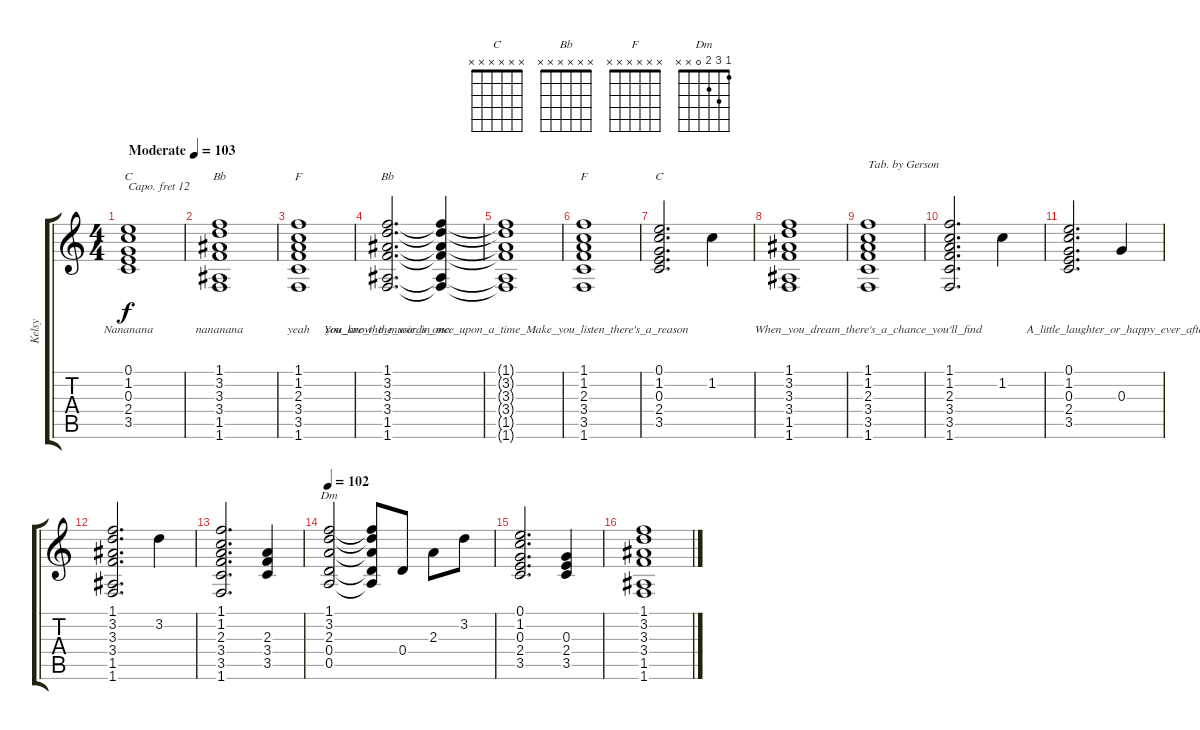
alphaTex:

\track ("Kelsy" "Kelsy") {instrument brightacousticpiano}
\staff {score tabs}
\capo 12
\tuning (E4 B3 G3 D3 A2 E2) {hide}
\chord ("C" 0 1 0 2 3 x)
\chord ("Bb" 1 3 3 3 1 1) {barre 1}
\chord ("F" 1 1 2 3 3 1) {barre 1}
\chord ("Bb" x x x x x x)
\chord ("F" x x x x x x)
\chord ("C" x x x x x x)
\chord ("Dm" 1 3 2 0 x x)
\ts (4 4)
\tempo (103 "Moderate")
\clef g2
\ks c
(0.1 1.2 0.3 2.4 3.5).1{ch "C" lyrics (0 "Nananana") lyrics (1 "") lyrics (2 "") lyrics (3 "") lyrics (4 "") dy f instrument brightacousticpiano} |
(1.1 3.2 3.3 3.4 1.5 1.6).1{ch "Bb" lyrics (0 "nananana") lyrics (1 "") lyrics (2 "") lyrics (3 "") lyrics (4 "")} |
(1.1 1.2 2.3 3.4 3.5 1.6).1{ch "F" lyrics (0 "yeah") lyrics (1 "") lyrics (2 "") lyrics (3 "") lyrics (4 "")} |
(1.1 3.2 3.3 3.4 1.5 1.6).2{d ch "Bb" lyrics (0 "you_are_the_music_in_me") lyrics (1 "") lyrics (2 "") lyrics (3 "") lyrics (4 "")} (1.1{t} 3.2{t} 3.3{t} 3.4{t} 1.5{t} 1.6{t}).4{lyrics (0 "") lyrics (1 "") lyrics (2 "") lyrics (3 "") lyrics (4 "")} |
(1.1{t} 3.2{t} 3.3{t} 3.4{t} 1.5{t} 1.6{t}).1{lyrics (0 "You_know_the_words_once_upon_a_time_Make_you_listen_there's_a_reason") lyrics (1 "") lyrics (2 "") lyrics (3 "") lyrics (4 "")} |
(1.1 1.2 2.3 3.4 3.5 1.6).1{ch "F" lyrics (0 "") lyrics (1 "") lyrics (2 "") lyrics (3 "") lyrics (4 "")} |
(0.1 1.2 0.3 2.4 3.5).2{d ch "C" lyrics (0 "") lyrics (1 "") lyrics (2 "") lyrics (3 "") lyrics (4 "")} 1.2.4{lyrics (0 "") lyrics (1 "") lyrics (2 "") lyrics (3 "") lyrics (4 "")} |
(1.1 3.2 3.3 3.4 1.5 1.6).1{lyrics (0 "") lyrics (1 "") lyrics (2 "") lyrics (3 "") lyrics (4 "")} |
(1.1 1.2 2.3 3.4 3.5 1.6).1{txt "Tab. by Gerson" lyrics (0 "When_you_dream_there's_a_chance_you'll_find") lyrics (1 "") lyrics (2 "") lyrics (3 "") lyrics (4 "")} |
(1.1 1.2 2.3 3.4 3.5 1.6).2{d lyrics (0 "") lyrics (1 "") lyrics (2 "") lyrics (3 "") lyrics (4 "")} 1.2.4{lyrics (0 "") lyrics (1 "") lyrics (2 "") lyrics (3 "") lyrics (4 "")} |
(0.1 1.2 0.3 2.4 3.5).2{d lyrics (0 "") lyrics (1 "") lyrics (2 "") lyrics (3 "") lyrics (4 "")} 0.3.4{lyrics (0 "A_little_laughter_or_happy_ever_after...") lyrics (1 "") lyrics (2 "") lyrics (3 "") lyrics (4 "")} |
(1.1 3.2 3.3 3.4 1.5 1.6).2{d} 3.2.4 |
(1.1 1.2 2.3 3.4 3.5 1.6).2{d} (2.3 3.4 3.5).4 |
\tempo 102
(1.1 3.2 2.3 0.4 0.5).2{ch "Dm"} (1.1{t} 3.2{t} 2.3{t} 0.4{t} 0.5{t}).8 0.4.8 2.3.8 3.2.8 |
(0.1 1.2 0.3 2.4 3.5).2{d} (0.3 2.4 3.5).4 |
(1.1 3.2 3.3 3.4 1.5 1.6).1
